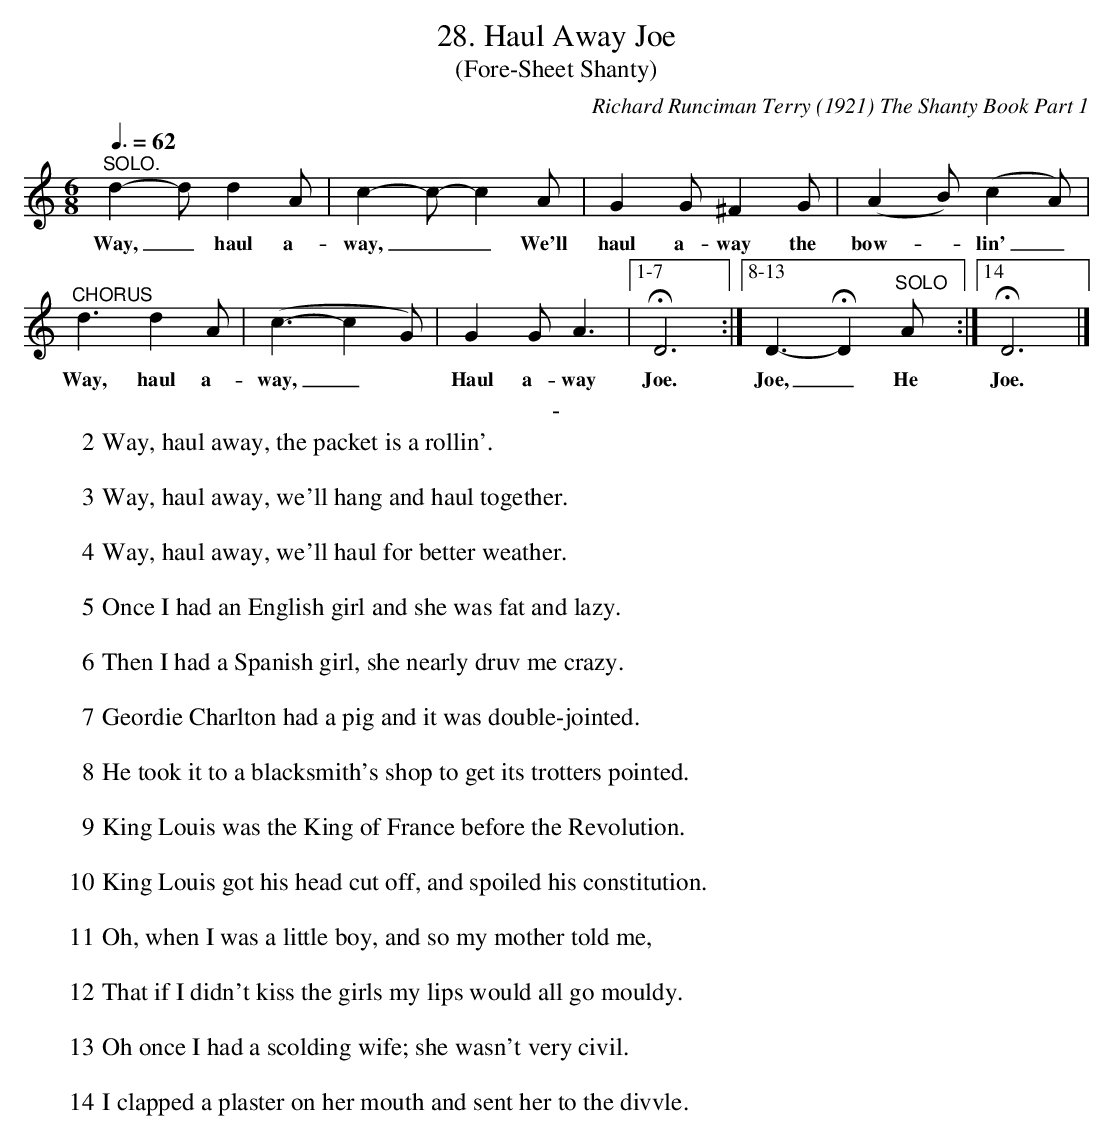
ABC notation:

X:1
T:28. Haul Away Joe
T:(Fore-Sheet Shanty)
C:Richard Runciman Terry (1921) The Shanty Book Part 1
L:1/8
Q:3/8=62
M:6/8
K:C
"^SOLO." d2- d d2 A | c2- c- c2 A | G2 G ^F2 G | (A2 B) (c2 A) |$
w: Way,_ haul a-|way,__  We'll|haul a- way the|bow- * lin'_|
"^CHORUS" d3 d2 A | (c3- c2 G) | G2 G A3 |1-7 !fermata! D6 :|8-13 D3- !fermata!D2"^SOLO" A :|14 !fermata! D6 |]
w: Way, haul a-|way, _|Haul a- way|Joe. |Joe,_ He | Joe.|
T: -
W: 2 Way, haul away, the packet is a rollin'.
W:
W: 3 Way, haul away, we'll hang and haul together.
W:
W: 4 Way, haul away, we'll haul for better weather.
W:
W: 5 Once I had an English girl and she was fat and lazy.
W:
W: 6 Then I had a Spanish girl, she nearly druv me crazy.
W:
W: 7 Geordie Charlton had a pig and it was double-jointed.
W:
W: 8 He took it to a blacksmith's shop to get its trotters pointed.
W:
W: 9 King Louis was the King of France before the Revolution.
W:
W: 10 King Louis got his head cut off, and spoiled his constitution.
W:
W: 11 Oh, when I was a little boy, and so my mother told me,
W:
W: 12 That if I didn't kiss the girls my lips would all go mouldy.
W:
W: 13 Oh once I had a scolding wife; she wasn't very civil.
W:
W: 14 I clapped a plaster on her mouth and sent her to the divvle.
